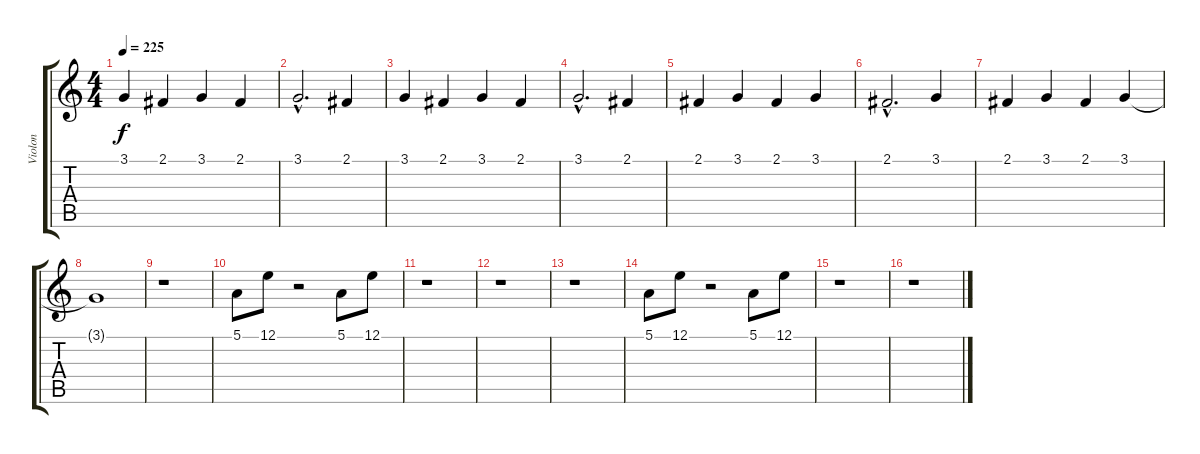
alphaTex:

\track ("Violon" "Violon") {instrument violin}
\staff {score tabs}
\tuning (E4 B3 G3 D3 A2 E2) {hide}
\ts (4 4)
\tempo 225
\clef g2
\ks c
3.1.4{dy f} 2.1.4 3.1.4 2.1.4 |
3.1{hac}.2{d} 2.1.4 |
3.1.4 2.1.4 3.1.4 2.1.4 |
3.1{hac}.2{d} 2.1.4 |
2.1.4 3.1.4 2.1.4 3.1.4 |
2.1{hac}.2{d} 3.1.4 |
2.1.4 3.1.4 2.1.4 3.1.4 |
3.1{t}.1 |
r.1 |
5.1.8 12.1.8 r.2 5.1.8 12.1.8 |
r.1 |
r.1 |
r.1 |
5.1.8 12.1.8 r.2 5.1.8 12.1.8 |
r.1 |
r.1
